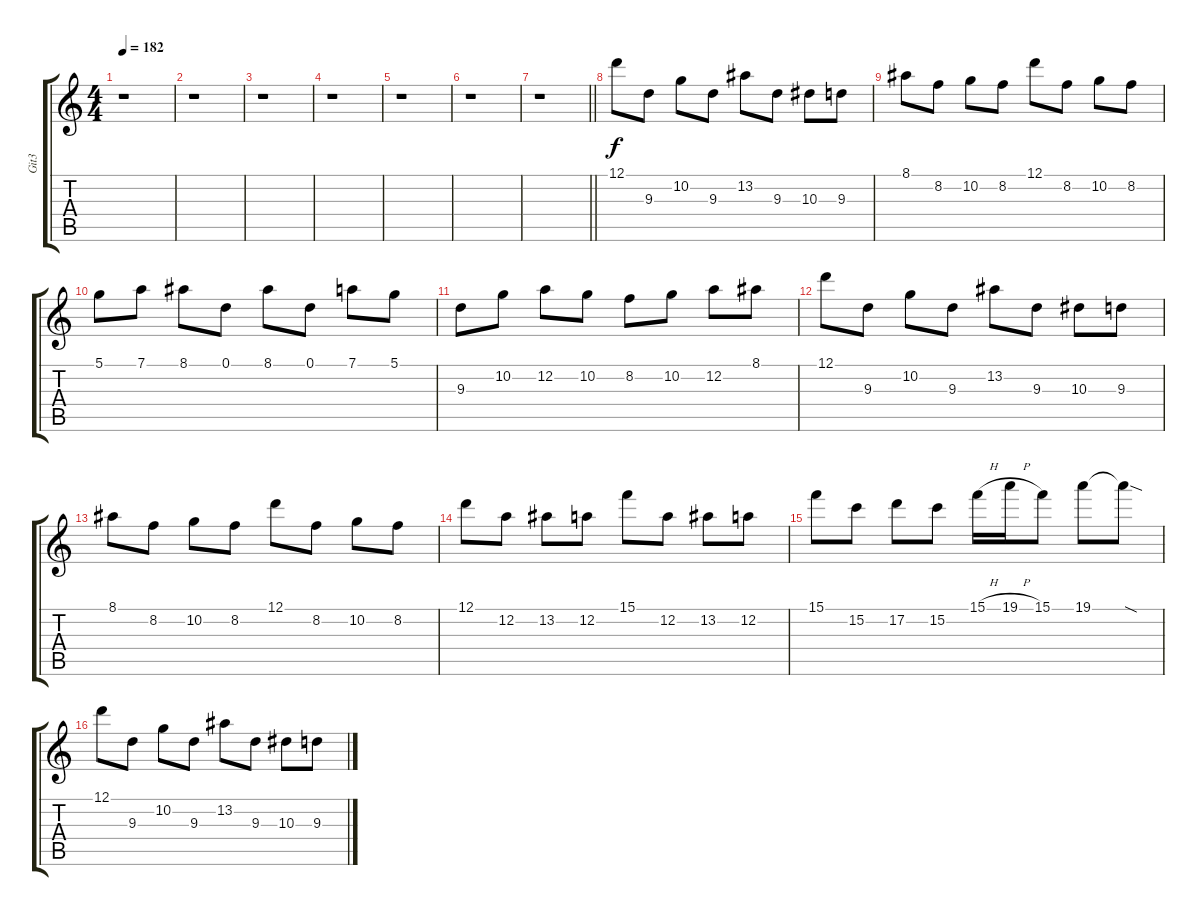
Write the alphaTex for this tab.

\track ("Git3" "Git3") {instrument overdrivenguitar}
\staff {score tabs}
\tuning (D4 A3 F3 C3 G2 D2) {hide}
\ts (4 4)
\tempo 182
\clef g2
\ks c
r.1{dy f} |
r.1 |
r.1 |
r.1 |
r.1 |
r.1 |
\barLineRight lightlight
r.1 |
12.1.8 9.3.8 10.2.8 9.3.8 13.2.8 9.3.8 10.3.8 9.3.8 |
8.1.8 8.2.8 10.2.8 8.2.8 12.1.8 8.2.8 10.2.8 8.2.8 |
5.1.8 7.1.8 8.1.8 0.1.8 8.1.8 0.1.8 7.1.8 5.1.8 |
9.3.8 10.2.8 12.2.8 10.2.8 8.2.8 10.2.8 12.2.8 8.1.8 |
12.1.8 9.3.8 10.2.8 9.3.8 13.2.8 9.3.8 10.3.8 9.3.8 |
8.1.8 8.2.8 10.2.8 8.2.8 12.1.8 8.2.8 10.2.8 8.2.8 |
12.1.8 12.2.8 13.2.8 12.2.8 15.1.8 12.2.8 13.2.8 12.2.8 |
15.1.8 15.2.8 17.2.8 15.2.8 15.1{h}.16 19.1{h}.16 15.1.8 19.1.8 19.1{sod t}.8 |
12.1.8 9.3.8 10.2.8 9.3.8 13.2.8 9.3.8 10.3.8 9.3.8
